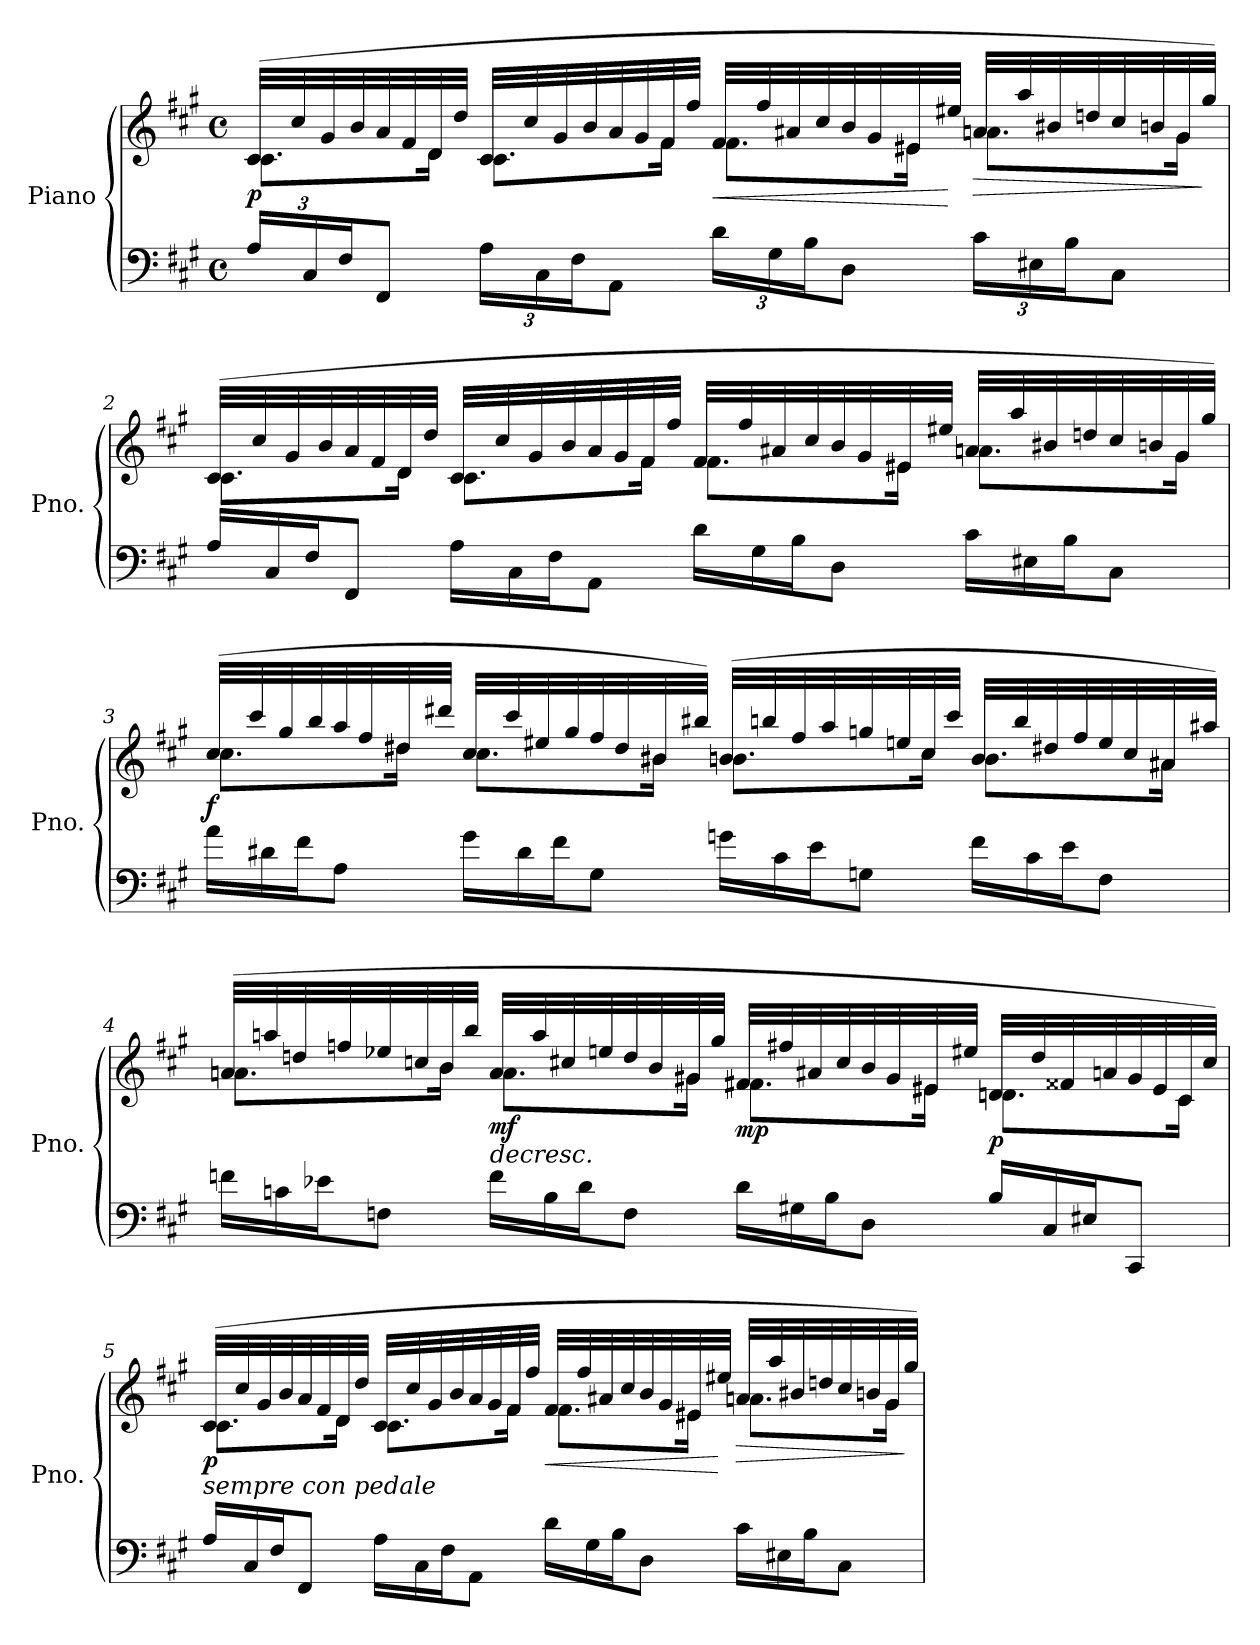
**kern	**kern	**dynam
*part1	*part1	*part1
*staff2	*staff1	*staff1/2
*I"Piano	*	*
*I'Pno.	*	*
*clefF4	*clefG2	*
*k[f#c#g#]	*k[f#c#g#]	*
*M4/4	*M4/4	*
*met(c)	*met(c)	*
*MM85	*MM85	*
*Xbrackettup	*	*
=1	=1	=1
*	*^	*
!	!	!	!LO:DY:b
24A/LL	(32c#/LLL	8.c#\L	p
.	32cc#/	.	.
24C#/	.	.	.
.	32g#/	.	.
24F#/J	.	.	.
.	32b/	.	.
8FF#/J	32a/	.	.
.	32f#/	.	.
.	32d/	16d\Jk	.
.	32dd/JJJ	.	.
24A\LL	32c#/LLL	8.c#\L	.
.	32cc#/	.	.
24C#\	.	.	.
.	32g#/	.	.
24F#\J	.	.	.
.	32b/	.	.
8AA\J	32a/	.	.
.	32g#/	.	.
.	32f#/	16f#\Jk	.
.	32ff#/JJJ	.	.
!	!	!	!LO:HP:b
24d\LL	32f#/LLL	8.f#\L	<
.	32ff#/	.	.
24G#\	.	.	.
.	32a#X/	.	.
24B\J	.	.	.
.	32cc#/	.	.
8D\J	32b/	.	.
.	32g#/	.	.
.	32e#X/	16e#X\Jk	.
.	32ee#X/JJJ	.	[
!	!	!	!LO:HP:b
24c#\LL	32an/LLL	8.an\L	>
.	32aa/	.	.
24E#X\	.	.	.
.	32b#X/	.	.
24B\J	.	.	.
.	32ddn/	.	.
8C#\J	32cc#/	.	.
.	32bn/	.	.
.	32g#/	16g#\Jk	.
.	32gg#/JJJ)	.	]
!!LO:LB:g=z	!!
=2	=2	=2	=2
*Xtuplet	*	*	*
24A/LL	(32c#/LLL	8.c#\L	.
.	32cc#/	.	.
24C#/	.	.	.
.	32g#/	.	.
24F#/J	.	.	.
.	32b/	.	.
8FF#/J	32a/	.	.
.	32f#/	.	.
.	32d/	16d\Jk	.
.	32dd/JJJ	.	.
24A\LL	32c#/LLL	8.c#\L	.
.	32cc#/	.	.
24C#\	.	.	.
.	32g#/	.	.
24F#\J	.	.	.
.	32b/	.	.
8AA\J	32a/	.	.
.	32g#/	.	.
.	32f#/	16f#\Jk	.
.	32ff#/JJJ	.	.
24d\LL	32f#/LLL	8.f#\L	.
.	32ff#/	.	.
24G#\	.	.	.
.	32a#X/	.	.
24B\J	.	.	.
.	32cc#/	.	.
8D\J	32b/	.	.
.	32g#/	.	.
.	32e#X/	16e#X\Jk	.
.	32ee#X/JJJ	.	.
24c#\LL	32an/LLL	8.an\L	.
.	32aa/	.	.
24E#X\	.	.	.
.	32b#X/	.	.
24B\J	.	.	.
.	32ddn/	.	.
8C#\J	32cc#/	.	.
.	32bn/	.	.
.	32g#/	16g#\Jk	.
.	32gg#/JJJ)	.	.
!!LO:LB:g=z	!!
=3	=3	=3	=3
!	!	!	!LO:DY:b
24a\LL	(32cc#/LLL	8.cc#\L	f
.	32ccc#/	.	.
24d#X\	.	.	.
.	32gg#/	.	.
24f#\J	.	.	.
.	32bb/	.	.
8A\J	32aa/	.	.
.	32ff#/	.	.
.	32dd#X/	16dd#X\Jk	.
.	32ddd#X/JJJ	.	.
24g#\LL	32cc#/LLL	8.cc#\L	.
.	32ccc#/	.	.
24d#\	.	.	.
.	32ee#X/	.	.
24f#\J	.	.	.
.	32gg#/	.	.
8G#\J	32ff#/	.	.
.	32dd#/	.	.
.	32b#X/	16b#X\Jk	.
.	32bb#X/JJJ)	.	.
24gn\LL	(32bn/LLL	8.bn\L	.
.	32bbn/	.	.
24c#\	.	.	.
.	32ff#/	.	.
24e\J	.	.	.
.	32aa/	.	.
8Gn\J	32ggn/	.	.
.	32een/	.	.
.	32cc#/	16cc#\Jk	.
.	32ccc#/JJJ	.	.
24f#\LL	32b/LLL	8.b\L	.
.	32bb/	.	.
24c#\	.	.	.
.	32dd#X/	.	.
24e\J	.	.	.
.	32ff#/	.	.
8F#\J	32ee/	.	.
.	32cc#/	.	.
.	32a#X/	16a#X\Jk	.
.	32aa#X/JJJ)	.	.
!!LO:LB:g=z	!!
=4	=4	=4	=4
24fn\LL	(>32an/LLL	8.an\L	.
.	32aan/	.	.
24cn\	.	.	.
.	32ddn/	.	.
24e-X\J	.	.	.
.	32ffn/	.	.
8Fn\J	32ee-X/	.	.
.	32ccn/	.	.
.	32b/	16b\Jk	.
.	32bb/JJJ	.	.
!	!	!	!LO:HP:b
!	!	!	!LO:DY:n=1:b
24f\LL	32a/LLL	8.a\L	> mf
.	32aa/	.	.
24B\	.	.	.
.	32cc#X/	.	.
24d\J	.	.	.
.	32een/	.	.
8F\J	32dd/	.	.
.	32b/	.	.
.	32g#X/	16g#X\Jk	.
.	32gg#/JJJ	.	.
!	!	!	!LO:DY:n=2:b
24d\LL	32f#X/LLL	8.f#X\L	mp
.	32ff#X/	.	.
24G#X\	.	.	.
.	32a#X/	.	.
24B\J	.	.	.
.	32cc#/	.	.
8D\J	32b/	.	.
.	32g#/	.	.
.	32e#X/	16e#X\Jk	.
.	32ee#X/JJJ	.	]
!	!	!	!LO:DY:n=3:b
24B/LL	32dn/LLL	8.dn\L	p
.	32dd/	.	.
24C#/	.	.	.
.	32f##X/	.	.
24E#X/J	.	.	.
.	32an/	.	.
8CC#/J	32g#/	.	.
.	32e#/	.	.
.	32c#/	16c#\Jk	.
.	32cc#/JJJ)	.	.
!!LO:LB:g=z	!!
=5	=5	=5	=5
!LO:TX:a:i:t=sempre con pedale	!	!	!
!	!	!	!LO:DY:b
24A/LL	(32c#/LLL	8.c#\L	p
.	32cc#/	.	.
24C#/	.	.	.
.	32g#/	.	.
24F#/J	.	.	.
.	32b/	.	.
8FF#/J	32a/	.	.
.	32f#/	.	.
.	32d/	16d\Jk	.
.	32dd/JJJ	.	.
24A\LL	32c#/LLL	8.c#\L	.
.	32cc#/	.	.
24C#\	.	.	.
.	32g#/	.	.
24F#\J	.	.	.
.	32b/	.	.
8AA\J	32a/	.	.
.	32g#/	.	.
.	32f#/	16f#\Jk	.
.	32ff#/JJJ	.	.
!	!	!	!LO:HP:b
24d\LL	32f#/LLL	8.f#\L	<
.	32ff#/	.	.
24G#\	.	.	.
.	32a#X/	.	.
24B\J	.	.	.
.	32cc#/	.	.
8D\J	32b/	.	.
.	32g#/	.	.
.	32e#X/	16e#X\Jk	.
.	32ee#X/JJJ	.	[
!	!	!	!LO:HP:b
24c#\LL	32an/LLL	8.an\L	>
.	32aa/	.	.
24E#X\	.	.	.
.	32b#X/	.	.
24B\J	.	.	.
.	32ddn/	.	.
8C#\J	32cc#/	.	.
.	32bn/	.	.
.	32g#/	16g#\Jk	.
.	32gg#/JJJ)	.	]
*	*v	*v	*
=	=	=
*-	*-	*-
